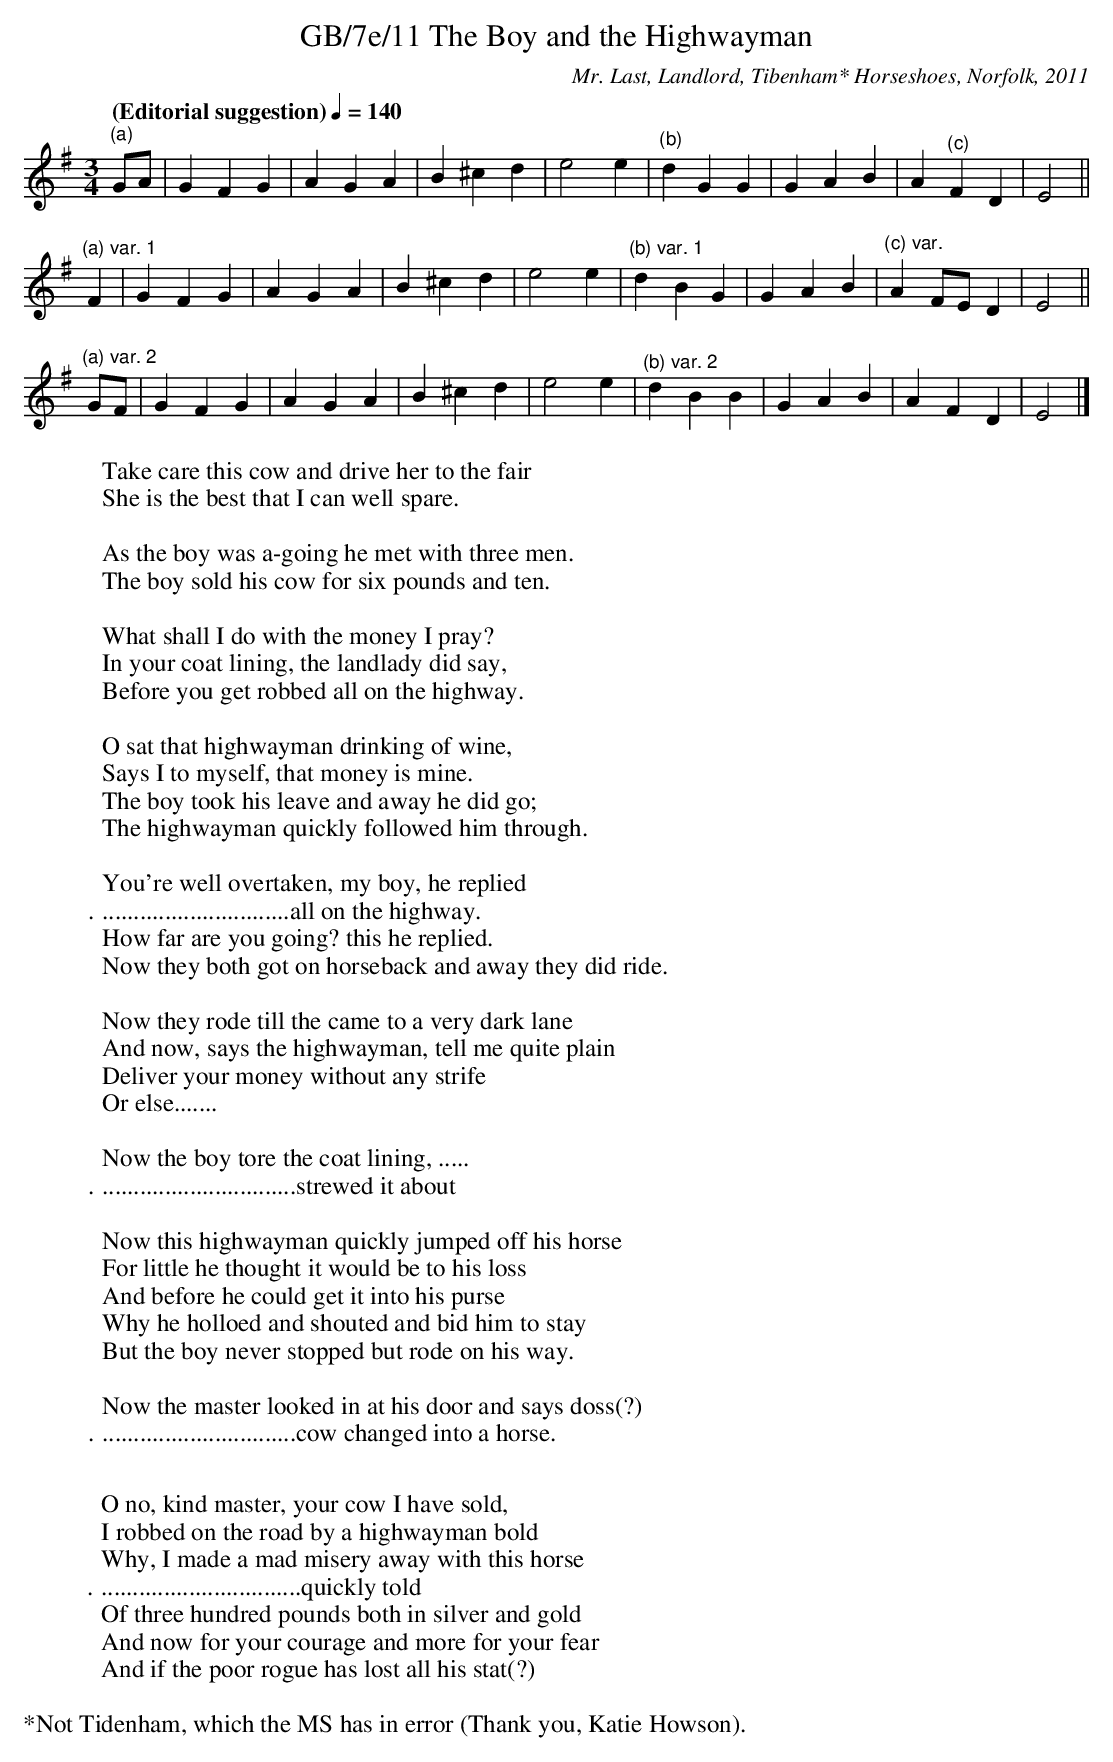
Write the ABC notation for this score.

X:1
T:GB/7e/11 The Boy and the Highwayman
C:Mr. Last, Landlord, Tibenham* Horseshoes, Norfolk, 2011
L:1/4
M:3/4
Q:"(Editorial suggestion)" 1/4=140
K:Eaeo
"^(a)" G/A/ | G F G | A G A | B ^c d | e2 e |"^(b)"d G G | G A B | A "^(c)"F D | E2 ||
"^(a) var. 1" F | G F G | A G A | B ^c d | e2 e |"^(b) var. 1"d B G | G A B | "^(c) var." A F/E/ D | E2 ||
"^(a) var. 2" G/F/ | G F G | A G A | B ^c d | e2 e |"^(b) var. 2" d B B | G A B | A F D | E2 |]
W:Take care this cow and drive her to the fair
W:She is the best that I can well spare.
W:
W:As the boy was a-going he met with three men.
W:The boy sold his cow for six pounds and ten.
W:
W:What shall I do with the money I pray?
W:In your coat lining, the landlady did say,
W:Before you get robbed all on the highway.
W:
W:O sat that highwayman drinking of wine,
W:Says I to myself, that money is mine.
W:The boy took his leave and away he did go;
W:The highwayman quickly followed him through.
W:
W:You're well overtaken, my boy, he replied
W:...............................all on the highway.
W:How far are you going? this he replied.
W:Now they both got on horseback and away they did ride.
W:
W:Now they rode till the came to a very dark lane
W:And now, says the highwayman, tell me quite plain
W:Deliver your money without any strife
W:Or else.......
W:
W:Now the boy tore the coat lining, .....
W:................................strewed it about
W:
W:Now this highwayman quickly jumped off his horse
W:For little he thought it would be to his loss
W:And before he could get it into his purse
W:Why he holloed and shouted and bid him to stay
W:But the boy never stopped but rode on his way.
W:
W:Now the master looked in at his door and says doss(?)
W: ................................cow changed into a horse.
W:
W:O no, kind master, your cow I have sold,
W:I robbed on the road by a highwayman bold
W:Why, I made a mad misery away with this horse
W:.................................quickly told
W:Of three hundred pounds both in silver and gold
W:And now for your courage and more for your fear
W:And if the poor rogue has lost all his stat(?)
W:
